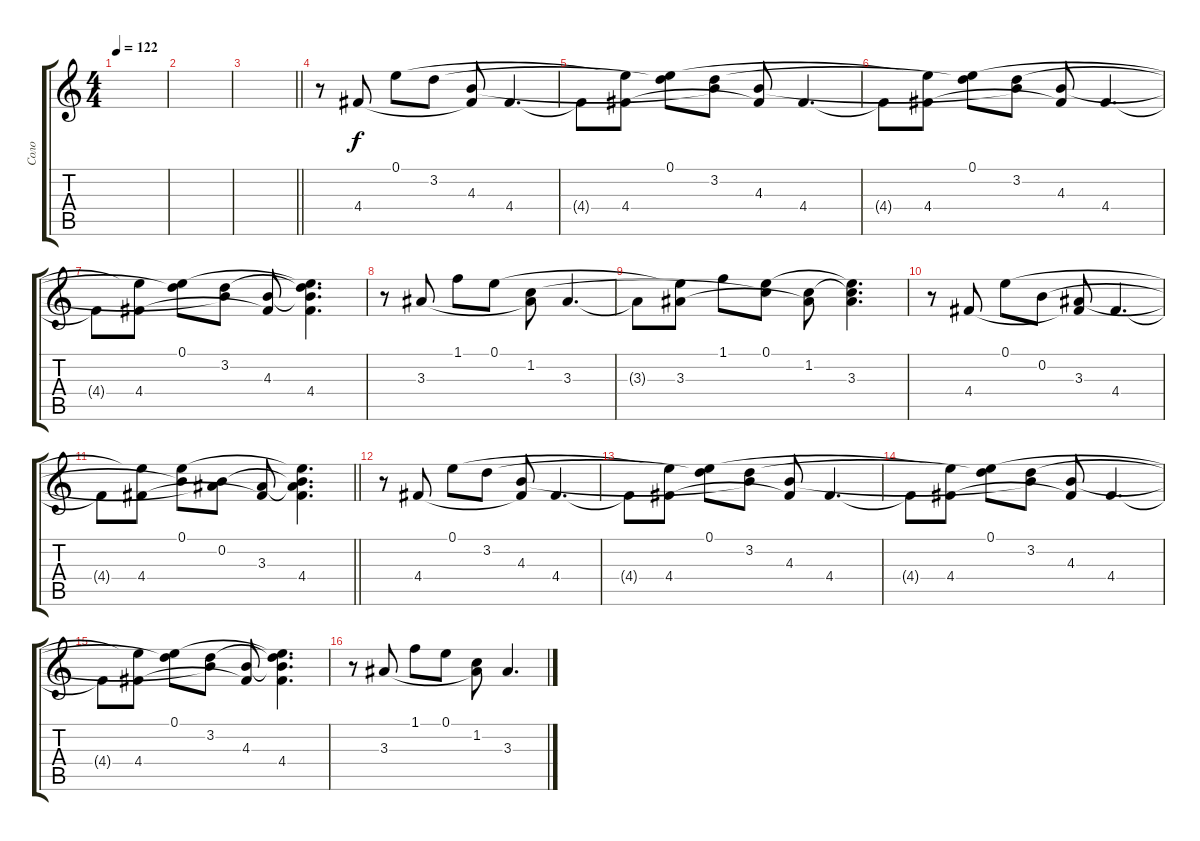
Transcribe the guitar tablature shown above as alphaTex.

\track ("Соло" "Соло") {instrument electricguitarclean}
\staff {score tabs}
\tuning (E4 B3 G3 D3 A2 E2) {hide}
\ts (4 4)
\tempo 122
\clef g2
\ks c
|
|
\barLineRight lightlight
|
r.8 4.4.8 0.1.8 3.2.8 (4.3 4.4{t}).8 4.4.4{d} |
4.4{t}.8 (0.1{t} 4.4).8 (0.1 3.2{t}).8 (3.2 4.3{t}).8 (4.3 4.4{t}).8 4.4.4{d} |
4.4{t}.8 (0.1{t} 4.4).8 (0.1 3.2{t}).8 (3.2 4.3{t}).8 (4.3 4.4{t}).8 4.4.4{d} |
4.4{t}.8 (0.1{t} 4.4).8 (0.1 3.2{t}).8 (3.2 4.3{t}).8 (4.3 4.4{t}).8 (0.1{t} 3.2{t} 4.3{t} 4.4).4{d} |
r.8 3.3.8 1.1.8 0.1.8 (1.2 3.3{t}).8 3.3.4{d} |
3.3{t}.8 (0.1{t} 3.3).8 1.1.8 (0.1 1.2{t}).8 (1.2 3.3{t}).8 (0.1{t} 1.2{t} 3.3).4{d} |
r.8 4.4.8 0.1.8 0.2.8 (3.3 4.4{t}).8 4.4.4{d} |
\barLineRight lightlight
4.4{t}.8 (0.1{t} 4.4).8 (0.1 0.2{t}).8 (0.2 3.3{t}).8 (3.3 4.4{t}).8 (0.1{t} 0.2{t} 3.3{t} 4.4).4{d} |
r.8 4.4.8 0.1.8 3.2.8 (4.3 4.4{t}).8 4.4.4{d} |
4.4{t}.8 (0.1{t} 4.4).8 (0.1 3.2{t}).8 (3.2 4.3{t}).8 (4.3 4.4{t}).8 4.4.4{d} |
4.4{t}.8 (0.1{t} 4.4).8 (0.1 3.2{t}).8 (3.2 4.3{t}).8 (4.3 4.4{t}).8 4.4.4{d} |
4.4{t}.8 (0.1{t} 4.4).8 (0.1 3.2{t}).8 (3.2 4.3{t}).8 (4.3 4.4{t}).8 (0.1{t} 3.2{t} 4.3{t} 4.4).4{d} |
r.8 3.3.8 1.1.8 0.1.8 (1.2 3.3{t}).8 3.3.4{d}
